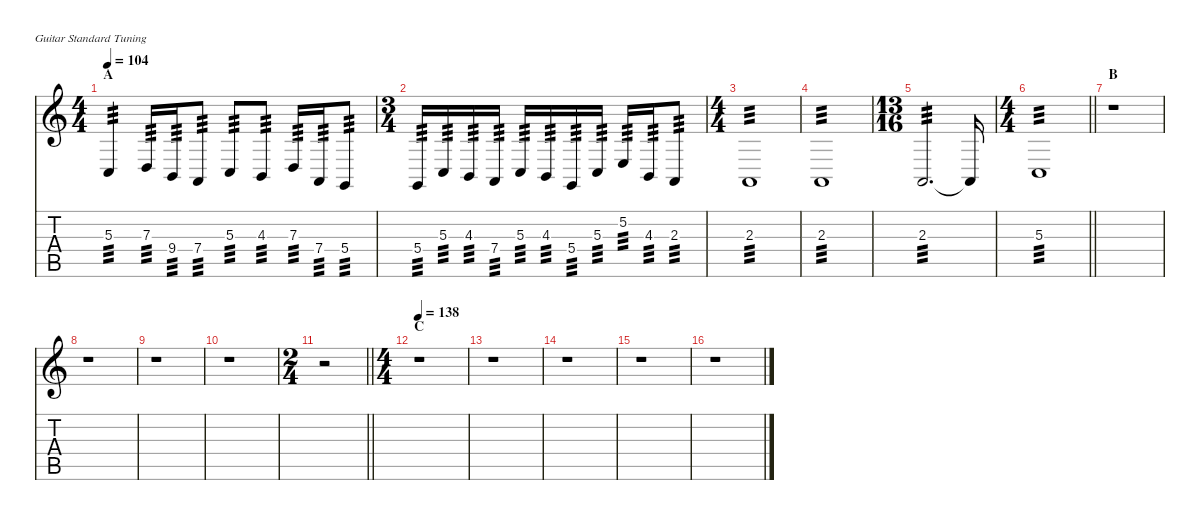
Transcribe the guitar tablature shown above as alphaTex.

\defaultSystemsLayout 4
\hideDynamics
\bracketExtendMode nobrackets
\singleTrackTrackNamePolicy hidden
\multiTrackTrackNamePolicy hidden
\firstSystemTrackNameMode fullname
\firstSystemTrackNameOrientation horizontal
\otherSystemsTrackNameOrientation horizontal
\track ("Marimbas" "mar.") {instrument marimba}
\staff {score tabs}
\tuning (E4 B3 G3 D3 A2 E2)
\displaytranspose -12
\ts (4 4)
\section ("" "A")
\tempo 104
\clef g2
\ks c
5.3.4{tp 3 dy fff instrument marimba beam Up} 7.3.16{tp 3 beam Up} 9.4.16{tp 3 beam Up} 7.4.8{tp 3 beam Up} 5.3.8{tp 3 beam Up} 4.3.8{tp 3 beam Up} 7.3.16{tp 3 beam Up} 7.4.16{tp 3 beam Up} 5.4.8{tp 3 beam Up} |
\ts (3 4)
5.4.16{tp 3 beam Up} 5.3.16{tp 3 beam Up} 4.3.16{tp 3 beam Up} 7.4.16{tp 3 beam Up} 5.3.16{tp 3 beam Up} 4.3.16{tp 3 beam Up} 5.4.16{tp 3 beam Up} 5.3.16{tp 3 beam Up} 5.2.16{tp 3 beam Up} 4.3.16{tp 3 beam Up} 2.3.8{tp 3 beam Up} |
\ts (4 4)
2.3.1{tp 3 beam Up} |
2.3.1{tp 3 beam Up} |
\ts (13 16)
2.3.2{d tp 3 beam Up} 2.3{t}.16{dy f beam Up} |
\ts (4 4)
\barLineRight lightlight
5.3.1{tp 3 dy fff beam Up} |
\section ("" "B")
r.1{beam Down} |
r.1{beam Down} |
r.1{beam Down} |
r.1{beam Down} |
\ts (2 4)
\barLineRight lightlight
r.2{beam Down} |
\ts (4 4)
\section ("" "C")
\tempo 138
r.1{beam Down} |
r.1{beam Down} |
r.1{beam Down} |
r.1{beam Down} |
r.1{beam Down}
